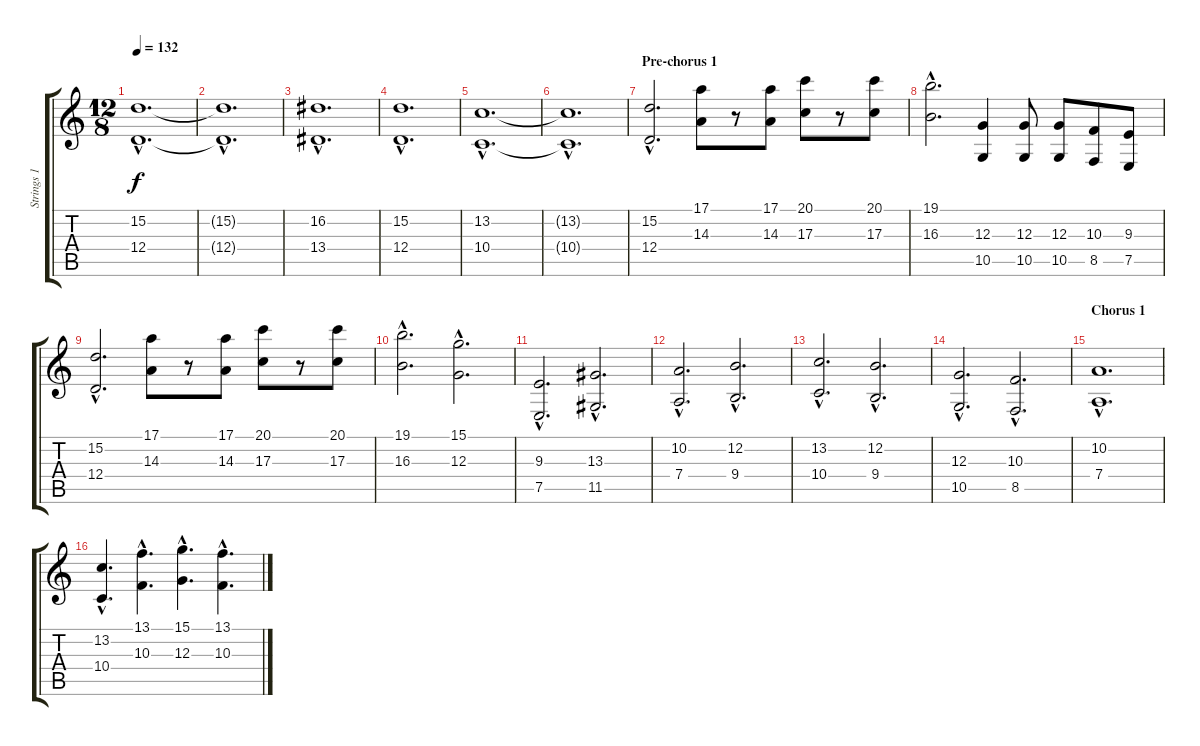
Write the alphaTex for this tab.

\track ("Strings 1" "Strings 1") {instrument stringensemble1}
\staff {score tabs}
\tuning (E4 B3 G3 D3 A2 E2) {hide}
\ts (12 8)
\tempo 132
\clef g2
\ks c
(15.2{hac t} 12.4{hac t}).1{d dy f} |
(15.2{hac t} 12.4{hac t}).1{d} |
(16.2{hac} 13.4{hac}).1{d} |
(15.2{hac} 12.4{hac}).1{d} |
(13.2{hac} 10.4{hac}).1{d} |
(13.2{hac t} 10.4{hac t}).1{d} |
\section ("" "Pre-chorus 1")
(15.2{hac} 12.4{hac}).2{d} (17.1 14.3).8 r.8 (17.1 14.3).8 (20.1 17.3).8 r.8 (20.1 17.3).8 |
(19.1{hac} 16.3{hac}).2{d} (12.3 10.5).4 (12.3 10.5).8 (12.3 10.5).8 (10.3 8.5).8 (9.3 7.5).8 |
(15.2{hac} 12.4{hac}).2{d} (17.1 14.3).8 r.8 (17.1 14.3).8 (20.1 17.3).8 r.8 (20.1 17.3).8 |
(19.1{hac} 16.3{hac}).2{d} (15.1{hac} 12.3{hac}).2{d} |
(9.3{hac} 7.5{hac}).2{d} (13.3{hac} 11.5{hac}).2{d} |
(10.2{hac} 7.4{hac}).2{d} (12.2{hac} 9.4{hac}).2{d} |
(13.2{hac} 10.4{hac}).2{d} (12.2{hac} 9.4{hac}).2{d} |
(12.3{hac} 10.5{hac}).2{d} (10.3{hac} 8.5{hac}).2{d} |
\section ("" "Chorus 1")
(10.2{hac} 7.4{hac}).1{d} |
(13.2{hac} 10.4{hac}).4{d} (13.1{hac} 10.3{hac}).4{d} (15.1{hac} 12.3{hac}).4{d} (13.1{hac} 10.3{hac}).4{d}
